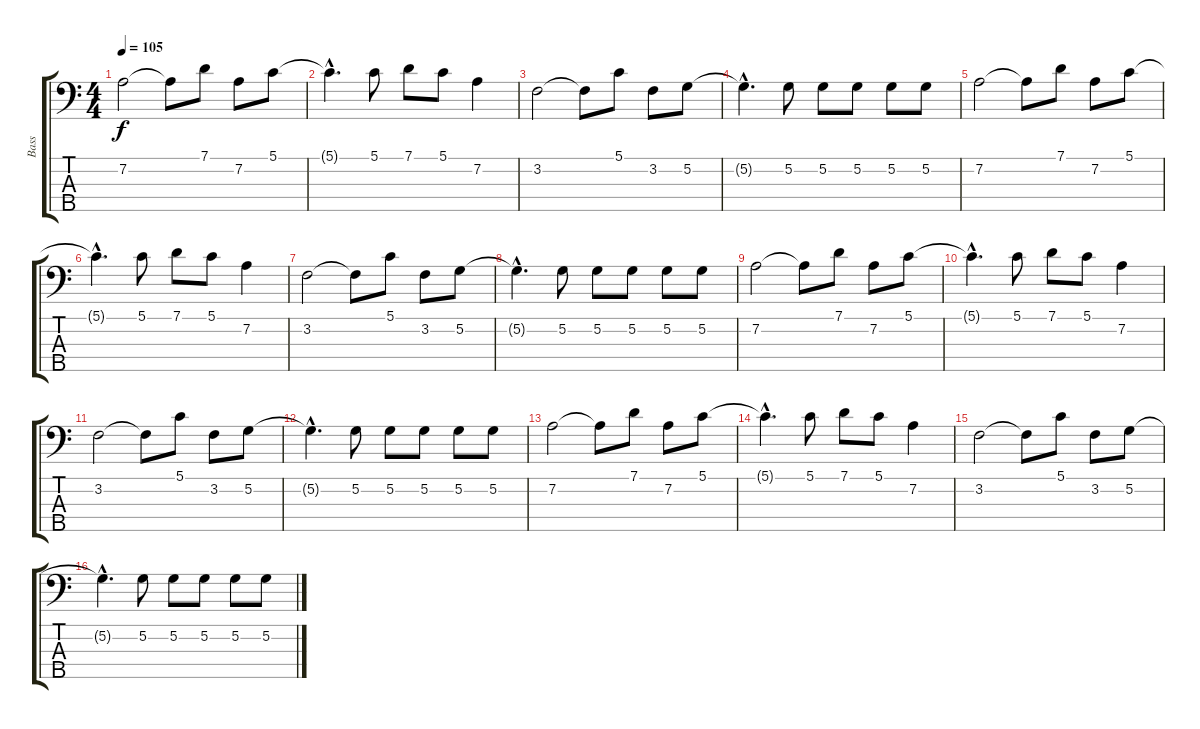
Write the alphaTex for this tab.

\track ("Bass" "Bass") {instrument fretlessbass}
\staff {score tabs}
\tuning (G2 D2 A1 E1 B0) {hide}
\ts (4 4)
\tempo 105
\clef f4
\ks c
7.2.2{dy f instrument fretlessbass} 7.2{t}.8 7.1.8 7.2.8 5.1.8 |
5.1{hac t}.4{d} 5.1.8 7.1.8 5.1.8 7.2.4 |
3.2.2 3.2{t}.8 5.1.8 3.2.8 5.2.8 |
5.2{hac t}.4{d} 5.2.8 5.2.8 5.2.8 5.2.8 5.2.8 |
7.2.2 7.2{t}.8 7.1.8 7.2.8 5.1.8 |
5.1{hac t}.4{d} 5.1.8 7.1.8 5.1.8 7.2.4 |
3.2.2 3.2{t}.8 5.1.8 3.2.8 5.2.8 |
5.2{hac t}.4{d} 5.2.8 5.2.8 5.2.8 5.2.8 5.2.8 |
7.2.2 7.2{t}.8 7.1.8 7.2.8 5.1.8 |
5.1{hac t}.4{d} 5.1.8 7.1.8 5.1.8 7.2.4 |
3.2.2 3.2{t}.8 5.1.8 3.2.8 5.2.8 |
5.2{hac t}.4{d} 5.2.8 5.2.8 5.2.8 5.2.8 5.2.8 |
7.2.2 7.2{t}.8 7.1.8 7.2.8 5.1.8 |
5.1{hac t}.4{d} 5.1.8 7.1.8 5.1.8 7.2.4 |
3.2.2 3.2{t}.8 5.1.8 3.2.8 5.2.8 |
5.2{hac t}.4{d} 5.2.8 5.2.8 5.2.8 5.2.8 5.2.8
